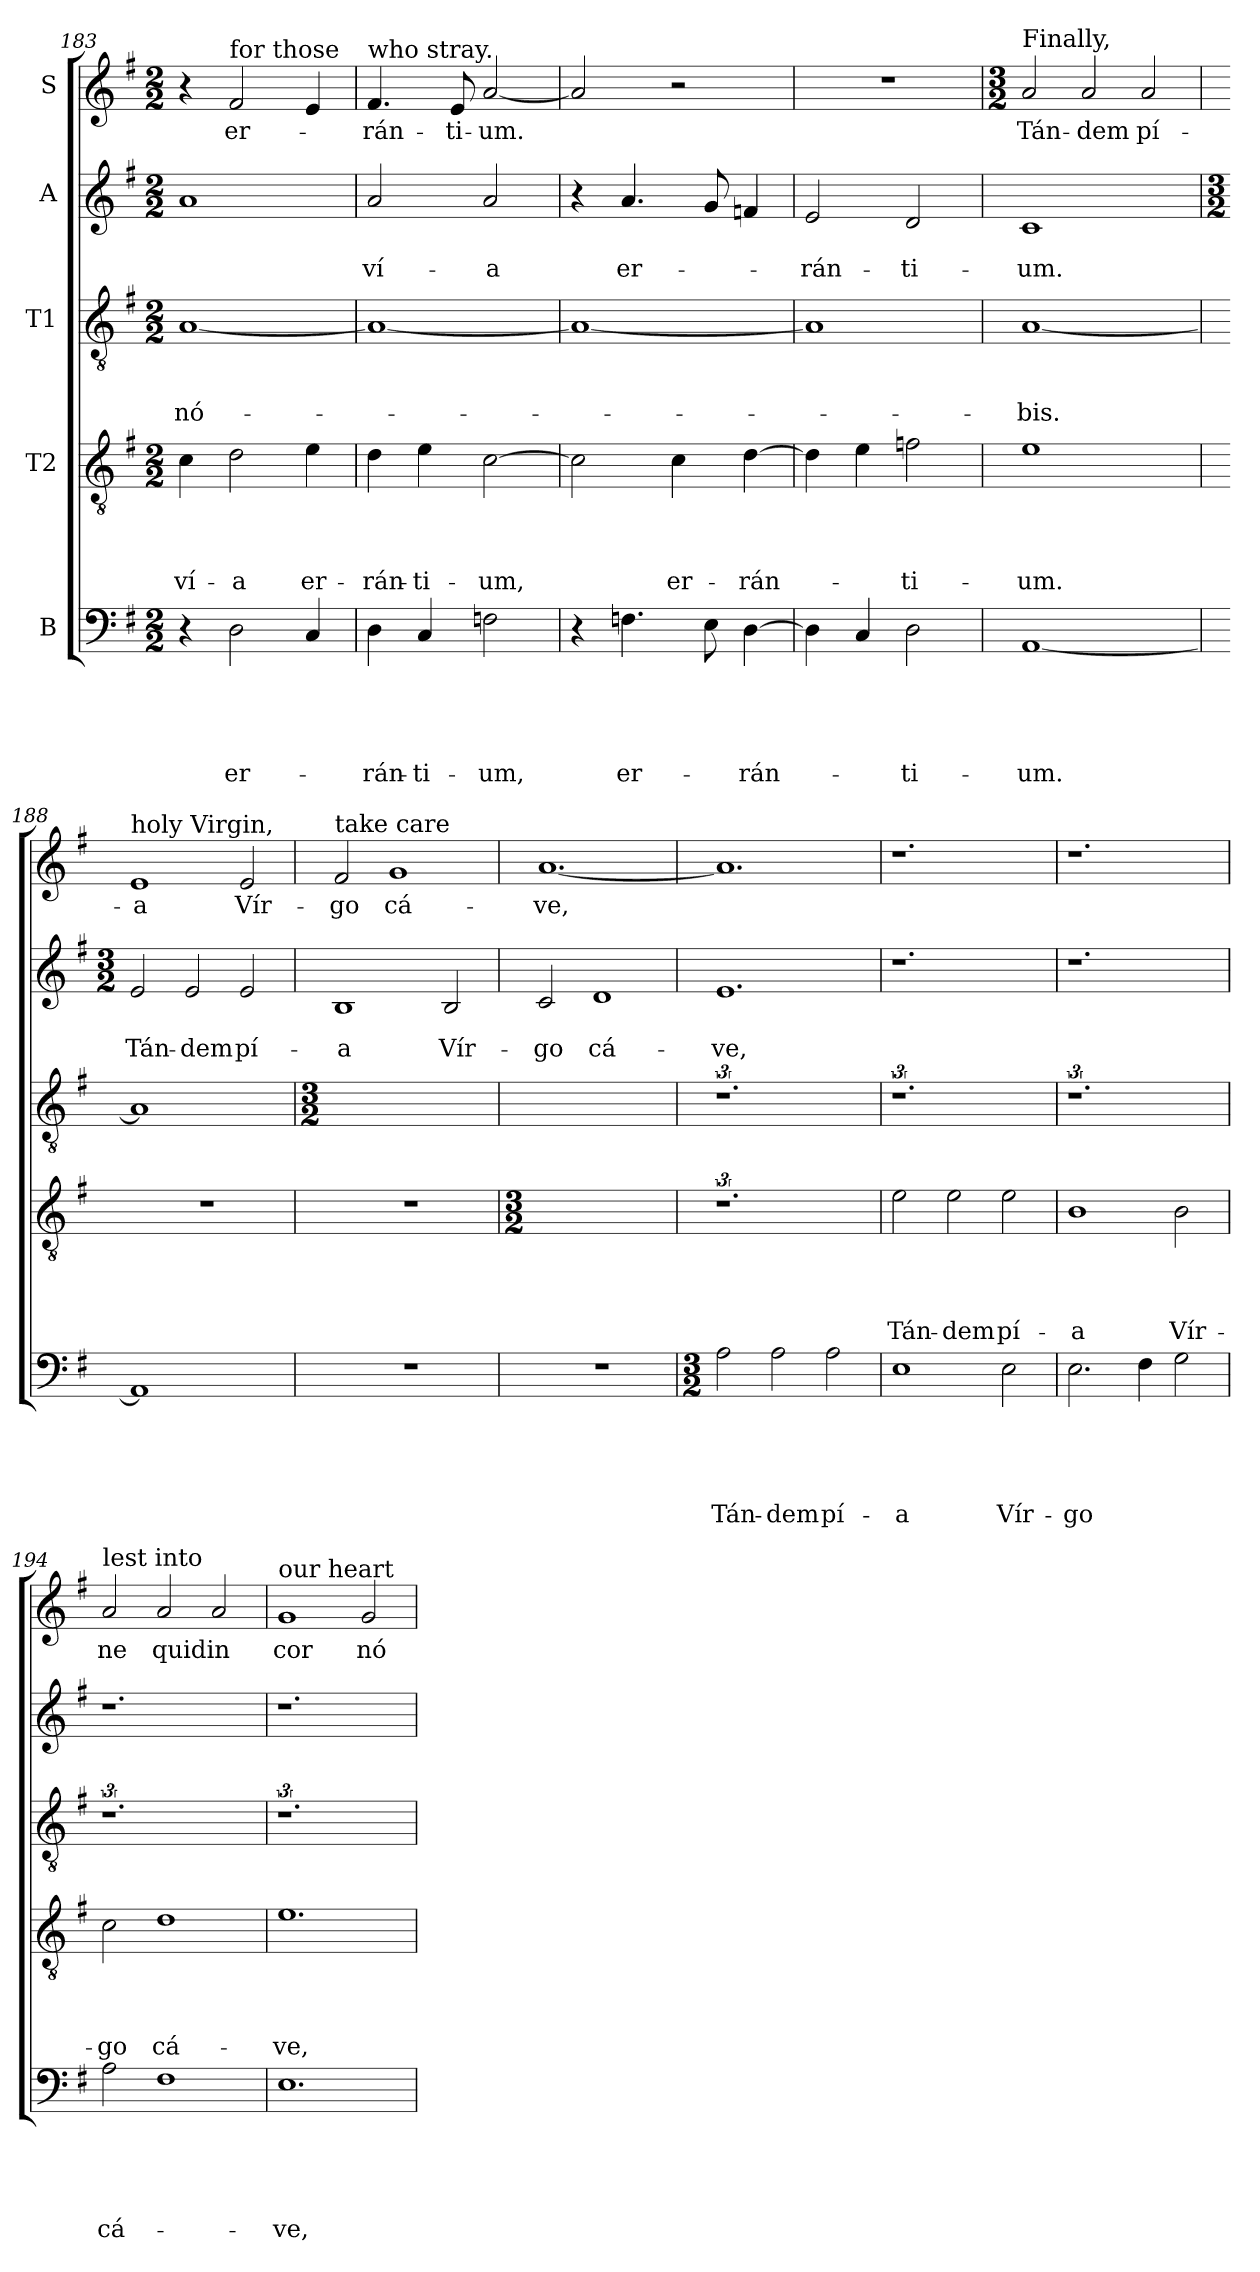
**kern	**text	**text	**text	**text	**text	**kern	**text	**text	**text	**text	**kern	**text	**text	**text	**kern	**text	**text	**kern	**text
*part5	*part5	*part5	*part5	*part5	*part5	*part4	*part4	*part4	*part4	*part4	*part3	*part3	*part3	*part3	*part2	*part2	*part2	*part1	*part1
*staff5	*staff5	*staff5	*staff5	*staff5	*staff5	*staff4	*staff4	*staff4	*staff4	*staff4	*staff3	*staff3	*staff3	*staff3	*staff2	*staff2	*staff2	*staff1	*staff1
*I"B	*	*	*	*	*	*I"T2	*	*	*	*	*I"T1	*	*	*	*I"A	*	*	*I"S	*
*clefF4	*	*	*	*	*	*clefGv2	*	*	*	*	*clefGv2	*	*	*	*clefG2	*	*	*clefG2	*
*k[f#]	*	*	*	*	*	*k[f#]	*	*	*	*	*k[f#]	*	*	*	*k[f#]	*	*	*k[f#]	*
*G:	*	*	*	*	*	*G:	*	*	*	*	*G:	*	*	*	*G:	*	*	*G:	*
*M2/2	*	*	*	*	*	*M2/2	*	*	*	*	*M2/2	*	*	*	*M2/2	*	*	*M2/2	*
=183	=183	=183	=183	=183	=183	=183	=183	=183	=183	=183	=183	=183	=183	=183	=183	=183	=183	=183	=183
!	!	!	!	!	!	!	!	!	!	!LO:LY:b	!	!	!	!LO:LY:b	!	!	!	!	!
4r	.	.	.	.	.	4c\	.	.	.	ví-	[1A	.	.	nó-	1a	.	.	4r	.
!	!	!	!	!	!	!	!	!	!	!	!	!	!	!	!	!	!	!LO:TX:a:t=for those	!
!	!	!	!	!	!LO:LY:b	!	!	!	!	!LO:LY:b	!	!	!	!	!	!	!	!	!LO:LY:b
2D\	.	.	.	.	er-	2d\	.	.	.	-a	.	.	.	.	.	.	.	2f#/	er-
!	!	!	!	!	!	!	!	!	!	!LO:LY:b	!	!	!	!	!	!	!	!	!
4C/	.	.	.	.	.	4e\	.	.	.	er-	.	.	.	.	.	.	.	4e/	.
=184	=184	=184	=184	=184	=184	=184	=184	=184	=184	=184	=184	=184	=184	=184	=184	=184	=184	=184	=184
!	!	!	!	!	!	!	!	!	!	!	!	!	!	!	!	!	!	!LO:TX:a:t=who stray.	!
!	!	!	!	!	!LO:LY:b	!	!	!	!	!LO:LY:b	!	!	!	!	!	!	!LO:LY:b	!	!LO:LY:b
4D\	.	.	.	.	-rán-	4d\	.	.	.	-rán-	1A_	.	.	.	2a/	.	ví-	4.f#/	-rán-
!	!	!	!	!	!LO:LY:b	!	!	!	!	!LO:LY:b	!	!	!	!	!	!	!	!	!
4C/	.	.	.	.	-ti-	4e\	.	.	.	-ti-	.	.	.	.	.	.	.	.	.
!	!	!	!	!	!	!	!	!	!	!	!	!	!	!	!	!	!	!	!LO:LY:b
.	.	.	.	.	.	.	.	.	.	.	.	.	.	.	.	.	.	8e/	-ti-
!	!	!	!	!	!LO:LY:b	!	!	!	!	!LO:LY:b	!	!	!	!	!	!	!LO:LY:b	!	!LO:LY:b
2Fn\	.	.	.	.	-um,	[2c\	.	.	.	-um,	.	.	.	.	2a/	.	-a	[2a/	-um.
=185	=185	=185	=185	=185	=185	=185	=185	=185	=185	=185	=185	=185	=185	=185	=185	=185	=185	=185	=185
4r	.	.	.	.	.	2c\]	.	.	.	.	1A_	.	.	.	4r	.	.	2a/]	.
!	!	!	!	!	!LO:LY:b	!	!	!	!	!	!	!	!	!	!	!	!LO:LY:b	!	!
4.Fni\	.	.	.	.	er-	.	.	.	.	.	.	.	.	.	4.a/	.	er-	.	.
!	!	!	!	!	!	!	!	!	!	!LO:LY:b	!	!	!	!	!	!	!	!	!
.	.	.	.	.	.	4c\	.	.	.	er-	.	.	.	.	.	.	.	2r	.
8E\	.	.	.	.	.	.	.	.	.	.	.	.	.	.	8g/	.	.	.	.
!	!	!	!	!	!LO:LY:b	!	!	!	!	!LO:LY:b	!	!	!	!	!	!	!	!	!
[4D\	.	.	.	.	-rán-	[4d\	.	.	.	-rán-	.	.	.	.	4fni/	.	.	.	.
=186	=186	=186	=186	=186	=186	=186	=186	=186	=186	=186	=186	=186	=186	=186	=186	=186	=186	=186	=186
!	!	!	!	!	!	!	!	!	!	!	!	!	!	!	!	!	!LO:LY:b	!	!
4D\]	.	.	.	.	.	4d\]	.	.	.	.	1A]	.	.	.	2e/	.	-rán-	1r	.
4C/	.	.	.	.	.	4e\	.	.	.	.	.	.	.	.	.	.	.	.	.
!	!	!	!	!	!LO:LY:b	!	!	!	!	!LO:LY:b	!	!	!	!	!	!	!LO:LY:b	!	!
2D\	.	.	.	.	-ti-	2fni\	.	.	.	-ti-	.	.	.	.	2d/	.	-ti-	.	.
=187	=187	=187	=187	=187	=187	=187	=187	=187	=187	=187	=187	=187	=187	=187	=187	=187	=187	=187	=187
*	*	*	*	*	*	*	*	*	*	*	*	*	*	*	*	*	*	*M3/2	*
!	!	!	!	!	!LO:LY:b	!	!	!	!	!LO:LY:b	!	!	!	!LO:LY:b	!	!	!LO:LY:b	!	!
*	*	*	*	*	*	*	*	*	*	*	*	*	*	*	*	*	*	*Xtuplet	*
!	!	!	!	!	!	!	!	!	!	!	!	!	!	!	!	!	!	!LO:TX:a:t=Finally,	!
!	!	!	!	!	!	!	!	!	!	!	!	!	!	!	!	!	!	!	!LO:LY:b
[1AA	.	.	.	.	-um.	1e	.	.	.	-um.	[1A	.	.	-bis.	1c	.	-um.	3a/	Tán-
!	!	!	!	!	!	!	!	!	!	!	!	!	!	!	!	!	!	!	!LO:LY:b
.	.	.	.	.	.	.	.	.	.	.	.	.	.	.	.	.	.	3a/	-dem
!	!	!	!	!	!	!	!	!	!	!	!	!	!	!	!	!	!	!	!LO:LY:b
.	.	.	.	.	.	.	.	.	.	.	.	.	.	.	.	.	.	3a/	pí-
!!LO:LB:g=z
=188	=188	=188	=188	=188	=188	=188	=188	=188	=188	=188	=188	=188	=188	=188	=188	=188	=188	=188	=188
*	*	*	*	*	*	*	*	*	*	*	*	*	*	*	*M3/2	*	*	*	*
*	*	*	*	*	*	*	*	*	*	*	*	*	*	*	*Xtuplet	*	*	*	*
!	!	!	!	!	!	!	!	!	!	!	!	!	!	!	!	!	!	!LO:TX:a:t=holy Virgin,	!
!	!	!	!	!	!	!	!	!	!	!	!	!	!	!	!	!	!LO:LY:b	!	!LO:LY:b
1AA]	.	.	.	.	.	1r	.	.	.	.	1A]	.	.	.	3e/	.	Tán-	3%2e	-a
!	!	!	!	!	!	!	!	!	!	!	!	!	!	!	!	!	!LO:LY:b	!	!
.	.	.	.	.	.	.	.	.	.	.	.	.	.	.	3e/	.	-dem	.	.
!	!	!	!	!	!	!	!	!	!	!	!	!	!	!	!	!	!LO:LY:b	!	!LO:LY:b
.	.	.	.	.	.	.	.	.	.	.	.	.	.	.	3e/	.	pí-	3e/	Vír-
=189	=189	=189	=189	=189	=189	=189	=189	=189	=189	=189	=189	=189	=189	=189	=189	=189	=189	=189	=189
*	*	*	*	*	*	*	*	*	*	*	*M3/2	*	*	*	*	*	*	*	*
!	!	!	!	!	!	!	!	!	!	!	!	!	!	!	!	!	!	!LO:TX:a:t=take care	!
!	!	!	!	!	!	!	!	!	!	!	!	!	!	!	!	!	!LO:LY:b	!	!LO:LY:b
1r	.	.	.	.	.	1r	.	.	.	.	3%2.r	.	.	.	3%2B	.	-a	3f#/	-go
!	!	!	!	!	!	!	!	!	!	!	!	!	!	!	!	!	!	!	!LO:LY:b
.	.	.	.	.	.	.	.	.	.	.	.	.	.	.	.	.	.	3%2g	cá-
!	!	!	!	!	!	!	!	!	!	!	!	!	!	!	!	!	!LO:LY:b	!	!
.	.	.	.	.	.	.	.	.	.	.	.	.	.	.	3B/	.	Vír-	.	.
=190	=190	=190	=190	=190	=190	=190	=190	=190	=190	=190	=190	=190	=190	=190	=190	=190	=190	=190	=190
*	*	*	*	*	*	*M3/2	*	*	*	*	*	*	*	*	*	*	*	*	*
!	!	!	!	!	!	!	!	!	!	!	!	!	!	!	!	!	!LO:LY:b	!	!LO:LY:b
1r	.	.	.	.	.	3%2.r	.	.	.	.	3%2.r	.	.	.	3c/	.	-go	[3%2.a	-ve,
!	!	!	!	!	!	!	!	!	!	!	!	!	!	!	!	!	!LO:LY:b	!	!
.	.	.	.	.	.	.	.	.	.	.	.	.	.	.	3%2d	.	cá-	.	.
=191	=191	=191	=191	=191	=191	=191	=191	=191	=191	=191	=191	=191	=191	=191	=191	=191	=191	=191	=191
*M3/2	*	*	*	*	*	*	*	*	*	*	*	*	*	*	*	*	*	*	*
*Xtuplet	*	*	*	*	*	*	*	*	*	*	*	*	*	*	*	*	*	*	*
!	!	!	!	!	!LO:LY:b	!	!	!	!	!	!	!	!	!	!	!	!LO:LY:b	!	!
3A\	.	.	.	.	Tán-	3%2.r	.	.	.	.	3%2.r	.	.	.	3%2.e	.	-ve,	3%2.a]	.
!	!	!	!	!	!LO:LY:b	!	!	!	!	!	!	!	!	!	!	!	!	!	!
3A\	.	.	.	.	-dem	.	.	.	.	.	.	.	.	.	.	.	.	.	.
!	!	!	!	!	!LO:LY:b	!	!	!	!	!	!	!	!	!	!	!	!	!	!
3A\	.	.	.	.	pí-	.	.	.	.	.	.	.	.	.	.	.	.	.	.
=192	=192	=192	=192	=192	=192	=192	=192	=192	=192	=192	=192	=192	=192	=192	=192	=192	=192	=192	=192
!	!	!	!	!	!LO:LY:b	!	!	!	!	!	!	!	!	!	!	!	!	!	!
*	*	*	*	*	*	*Xtuplet	*	*	*	*	*	*	*	*	*	*	*	*	*
!	!	!	!	!	!	!	!	!	!	!LO:LY:b	!	!	!	!	!	!	!	!	!
3%2E	.	.	.	.	-a	3e\	.	.	.	Tán-	3%2.r	.	.	.	3%2.r	.	.	3%2.r	.
!	!	!	!	!	!	!	!	!	!	!LO:LY:b	!	!	!	!	!	!	!	!	!
.	.	.	.	.	.	3e\	.	.	.	-dem	.	.	.	.	.	.	.	.	.
!	!	!	!	!	!LO:LY:b	!	!	!	!	!LO:LY:b	!	!	!	!	!	!	!	!	!
3E\	.	.	.	.	Vír-	3e\	.	.	.	pí-	.	.	.	.	.	.	.	.	.
=193	=193	=193	=193	=193	=193	=193	=193	=193	=193	=193	=193	=193	=193	=193	=193	=193	=193	=193	=193
!	!	!	!	!	!LO:LY:b	!	!	!	!	!LO:LY:b	!	!	!	!	!	!	!	!	!
3.E\	.	.	.	.	-go	3%2B	.	.	.	-a	3%2.r	.	.	.	3%2.r	.	.	3%2.r	.
6F#\	.	.	.	.	.	.	.	.	.	.	.	.	.	.	.	.	.	.	.
!	!	!	!	!	!	!	!	!	!	!LO:LY:b	!	!	!	!	!	!	!	!	!
3G\	.	.	.	.	.	3B\	.	.	.	Vír-	.	.	.	.	.	.	.	.	.
!!LO:PB:g=z
=194	=194	=194	=194	=194	=194	=194	=194	=194	=194	=194	=194	=194	=194	=194	=194	=194	=194	=194	=194
!	!	!	!	!	!	!	!	!	!	!	!	!	!	!	!	!	!	!LO:TX:a:t=lest into	!
!	!	!	!	!	!LO:LY:b	!	!	!	!	!LO:LY:b	!	!	!	!	!	!	!	!	!LO:LY:b
3A\	.	.	.	.	cá-	3c\	.	.	.	-go	3%2.r	.	.	.	3%2.r	.	.	3a/	ne
!	!	!	!	!	!	!	!	!	!	!LO:LY:b	!	!	!	!	!	!	!	!	!LO:LY:b
3%2F#	.	.	.	.	.	3%2d	.	.	.	cá-	.	.	.	.	.	.	.	3a/	quid
!	!	!	!	!	!	!	!	!	!	!	!	!	!	!	!	!	!	!	!LO:LY:b
.	.	.	.	.	.	.	.	.	.	.	.	.	.	.	.	.	.	3a/	in
=195	=195	=195	=195	=195	=195	=195	=195	=195	=195	=195	=195	=195	=195	=195	=195	=195	=195	=195	=195
!	!	!	!	!	!	!	!	!	!	!	!	!	!	!	!	!	!	!LO:TX:a:t=our heart	!
!	!	!	!	!	!LO:LY:b	!	!	!	!	!LO:LY:b	!	!	!	!	!	!	!	!	!LO:LY:b
3%2.E	.	.	.	.	-ve,	3%2.e	.	.	.	-ve,	3%2.r	.	.	.	3%2.r	.	.	3%2g	cor
!	!	!	!	!	!	!	!	!	!	!	!	!	!	!	!	!	!	!	!LO:LY:b
.	.	.	.	.	.	.	.	.	.	.	.	.	.	.	.	.	.	3g/	nó-
=	=	=	=	=	=	=	=	=	=	=	=	=	=	=	=	=	=	=	=
*-	*-	*-	*-	*-	*-	*-	*-	*-	*-	*-	*-	*-	*-	*-	*-	*-	*-	*-	*-
